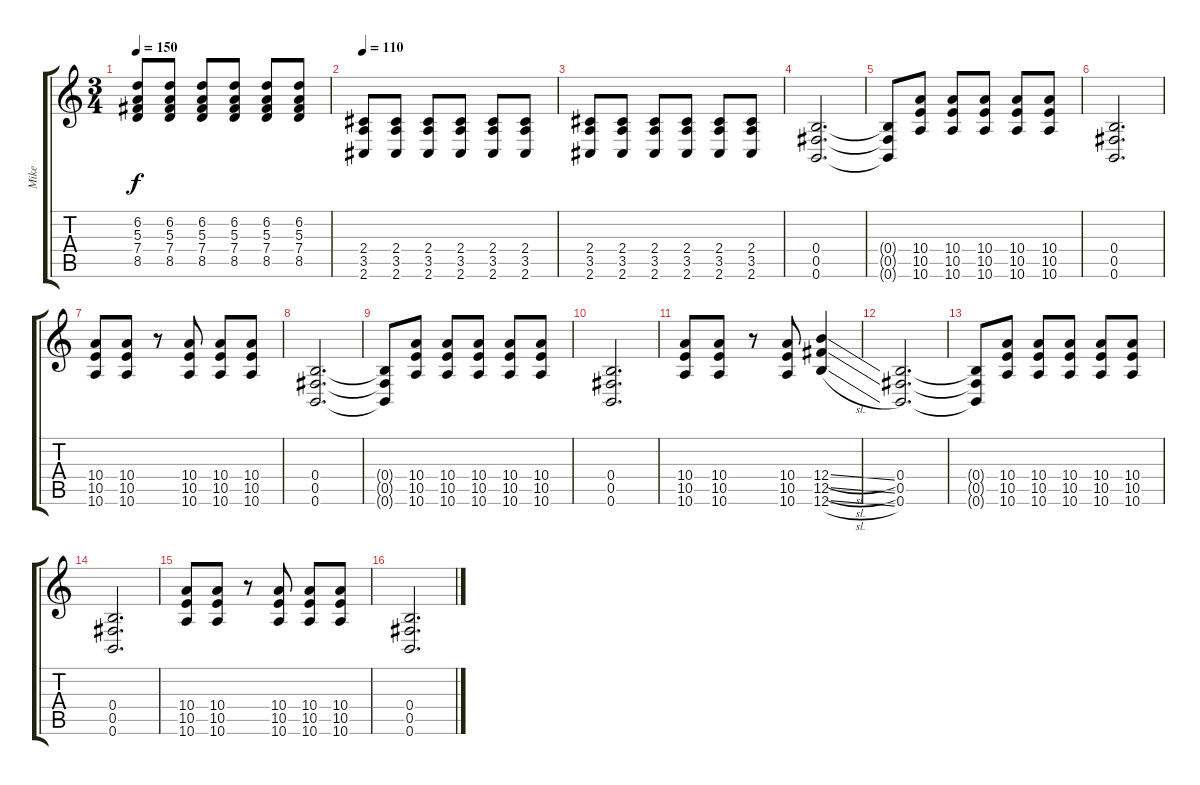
\track ("Mike" "Mike") {instrument distortionguitar}
\staff {score tabs}
\tuning (Db4 Ab3 E3 B2 Gb2 B1) {hide}
\ts (3 4)
\tempo 150
\clef g2
\ks c
(6.2 5.3 7.4 8.5).8{dy f} (6.2 5.3 7.4 8.5).8 (6.2 5.3 7.4 8.5).8 (6.2 5.3 7.4 8.5).8 (6.2 5.3 7.4 8.5).8 (6.2 5.3 7.4 8.5).8 |
\tempo 110
(2.4 3.5 2.6).8 (2.4 3.5 2.6).8 (2.4 3.5 2.6).8 (2.4 3.5 2.6).8 (2.4 3.5 2.6).8 (2.4 3.5 2.6).8 |
(2.4 3.5 2.6).8 (2.4 3.5 2.6).8 (2.4 3.5 2.6).8 (2.4 3.5 2.6).8 (2.4 3.5 2.6).8 (2.4 3.5 2.6).8 |
(0.4 0.5 0.6).2{d} |
(0.4{t} 0.5{t} 0.6{t}).8 (10.4 10.5 10.6).8 (10.4 10.5 10.6).8 (10.4 10.5 10.6).8 (10.4 10.5 10.6).8 (10.4 10.5 10.6).8 |
(0.4 0.5 0.6).2{d} |
(10.4 10.5 10.6).8 (10.4 10.5 10.6).8 r.8 (10.4 10.5 10.6).8 (10.4 10.5 10.6).8 (10.4 10.5 10.6).8 |
(0.4 0.5 0.6).2{d} |
(0.4{t} 0.5{t} 0.6{t}).8 (10.4 10.5 10.6).8 (10.4 10.5 10.6).8 (10.4 10.5 10.6).8 (10.4 10.5 10.6).8 (10.4 10.5 10.6).8 |
(0.4 0.5 0.6).2{d} |
(10.4 10.5 10.6).8 (10.4 10.5 10.6).8 r.8 (10.4 10.5 10.6).8 (12.4{sl} 12.5{sl} 12.6{sl}).4 |
(0.4 0.5 0.6).2{d} |
(0.4{t} 0.5{t} 0.6{t}).8 (10.4 10.5 10.6).8 (10.4 10.5 10.6).8 (10.4 10.5 10.6).8 (10.4 10.5 10.6).8 (10.4 10.5 10.6).8 |
(0.4 0.5 0.6).2{d} |
(10.4 10.5 10.6).8 (10.4 10.5 10.6).8 r.8 (10.4 10.5 10.6).8 (10.4 10.5 10.6).8 (10.4 10.5 10.6).8 |
(0.4 0.5 0.6).2{d}
